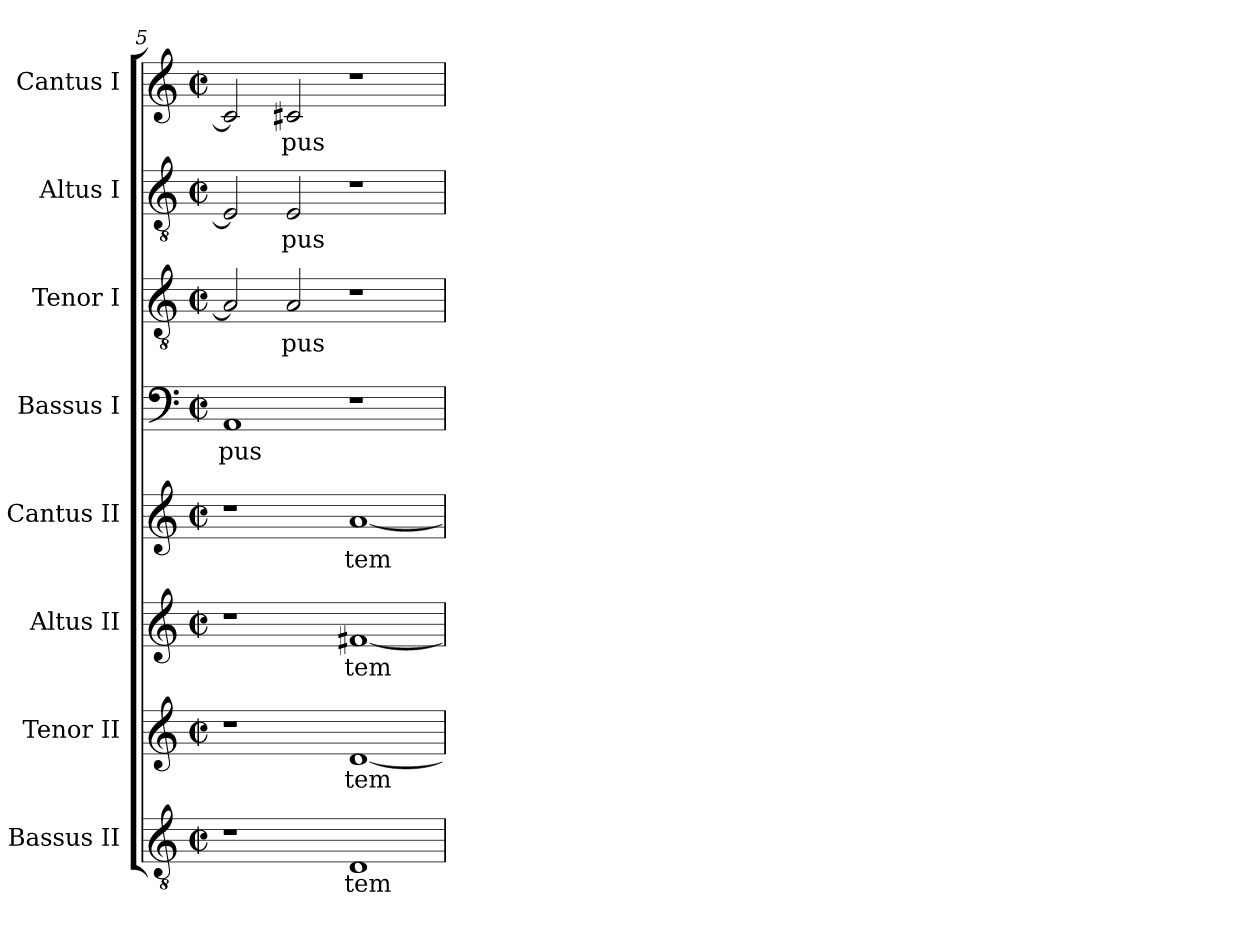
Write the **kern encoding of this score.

**kern	**text	**kern	**text	**kern	**text	**kern	**text	**kern	**text	**kern	**text	**kern	**text	**kern	**text
*part8	*part8	*part7	*part7	*part6	*part6	*part5	*part5	*part4	*part4	*part3	*part3	*part2	*part2	*part1	*part1
*staff8	*staff8	*staff7	*staff7	*staff6	*staff6	*staff5	*staff5	*staff4	*staff4	*staff3	*staff3	*staff2	*staff2	*staff1	*staff1
*I"Bassus II	*	*I"Tenor II	*	*I"Altus II	*	*I"Cantus II	*	*I"Bassus I	*	*I"Tenor I	*	*I"Altus I	*	*I"Cantus I	*
*clefGv2	*	*clefG2	*	*clefG2	*	*clefG2	*	*clefF4	*	*clefGv2	*	*clefGv2	*	*clefG2	*
*M2/2	*	*M2/2	*	*M2/2	*	*M2/2	*	*M2/2	*	*M2/2	*	*M2/2	*	*M2/2	*
*met(c|)	*	*met(c|)	*	*met(c|)	*	*met(c|)	*	*met(c|)	*	*met(c|)	*	*met(c|)	*	*met(c|)	*
=5	=5	=5	=5	=5	=5	=5	=5	=5	=5	=5	=5	=5	=5	=5	=5
!	!	!	!	!	!	!	!	!	!LO:LY:b:cj	!	!	!	!	!	!
1r	.	1r	.	1r	.	1r	.	1AA	-pus	2A/]	.	2E/]	.	2c#/]	.
!	!	!	!	!	!	!	!	!	!	!	!LO:LY:b:cj	!	!LO:LY:b:cj	!	!LO:LY:b:cj
.	.	.	.	.	.	.	.	.	.	2A/	pus	2E/	-pus	2c#X/	-pus
!	!LO:LY:b:cj	!	!LO:LY:b	!	!LO:LY:b	!	!LO:LY:b	!	!	!	!	!	!	!	!
1D	tem	[>1d	tem-	[>1f#X	tem-	[>1a	tem-	1r	.	1r	.	1r	.	1r	.
=	=	=	=	=	=	=	=	=	=	=	=	=	=	=	=
*-	*-	*-	*-	*-	*-	*-	*-	*-	*-	*-	*-	*-	*-	*-	*-
